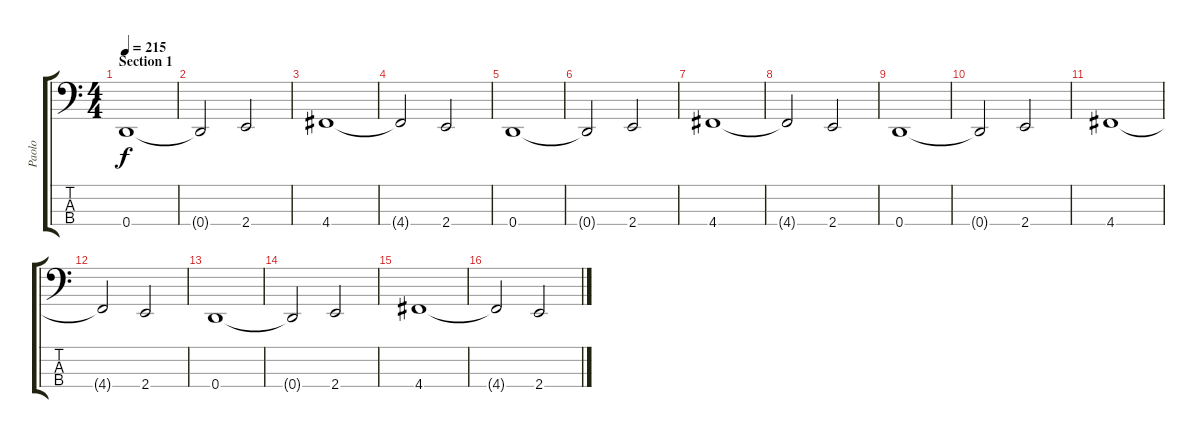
\track ("Paolo" "Paolo") {instrument electricbasspick}
\staff {score tabs}
\tuning (G2 D2 A1 D1) {hide}
\ts (4 4)
\section ("" "Section 1")
\tempo 215
\clef f4
\ks c
0.4.1{dy f instrument electricbasspick} |
0.4{t}.2 2.4.2 |
4.4.1 |
4.4{t}.2 2.4.2 |
0.4.1 |
0.4{t}.2 2.4.2 |
4.4.1 |
4.4{t}.2 2.4.2 |
0.4.1 |
0.4{t}.2 2.4.2 |
4.4.1 |
4.4{t}.2 2.4.2 |
0.4.1 |
0.4{t}.2 2.4.2 |
4.4.1 |
4.4{t}.2 2.4.2
